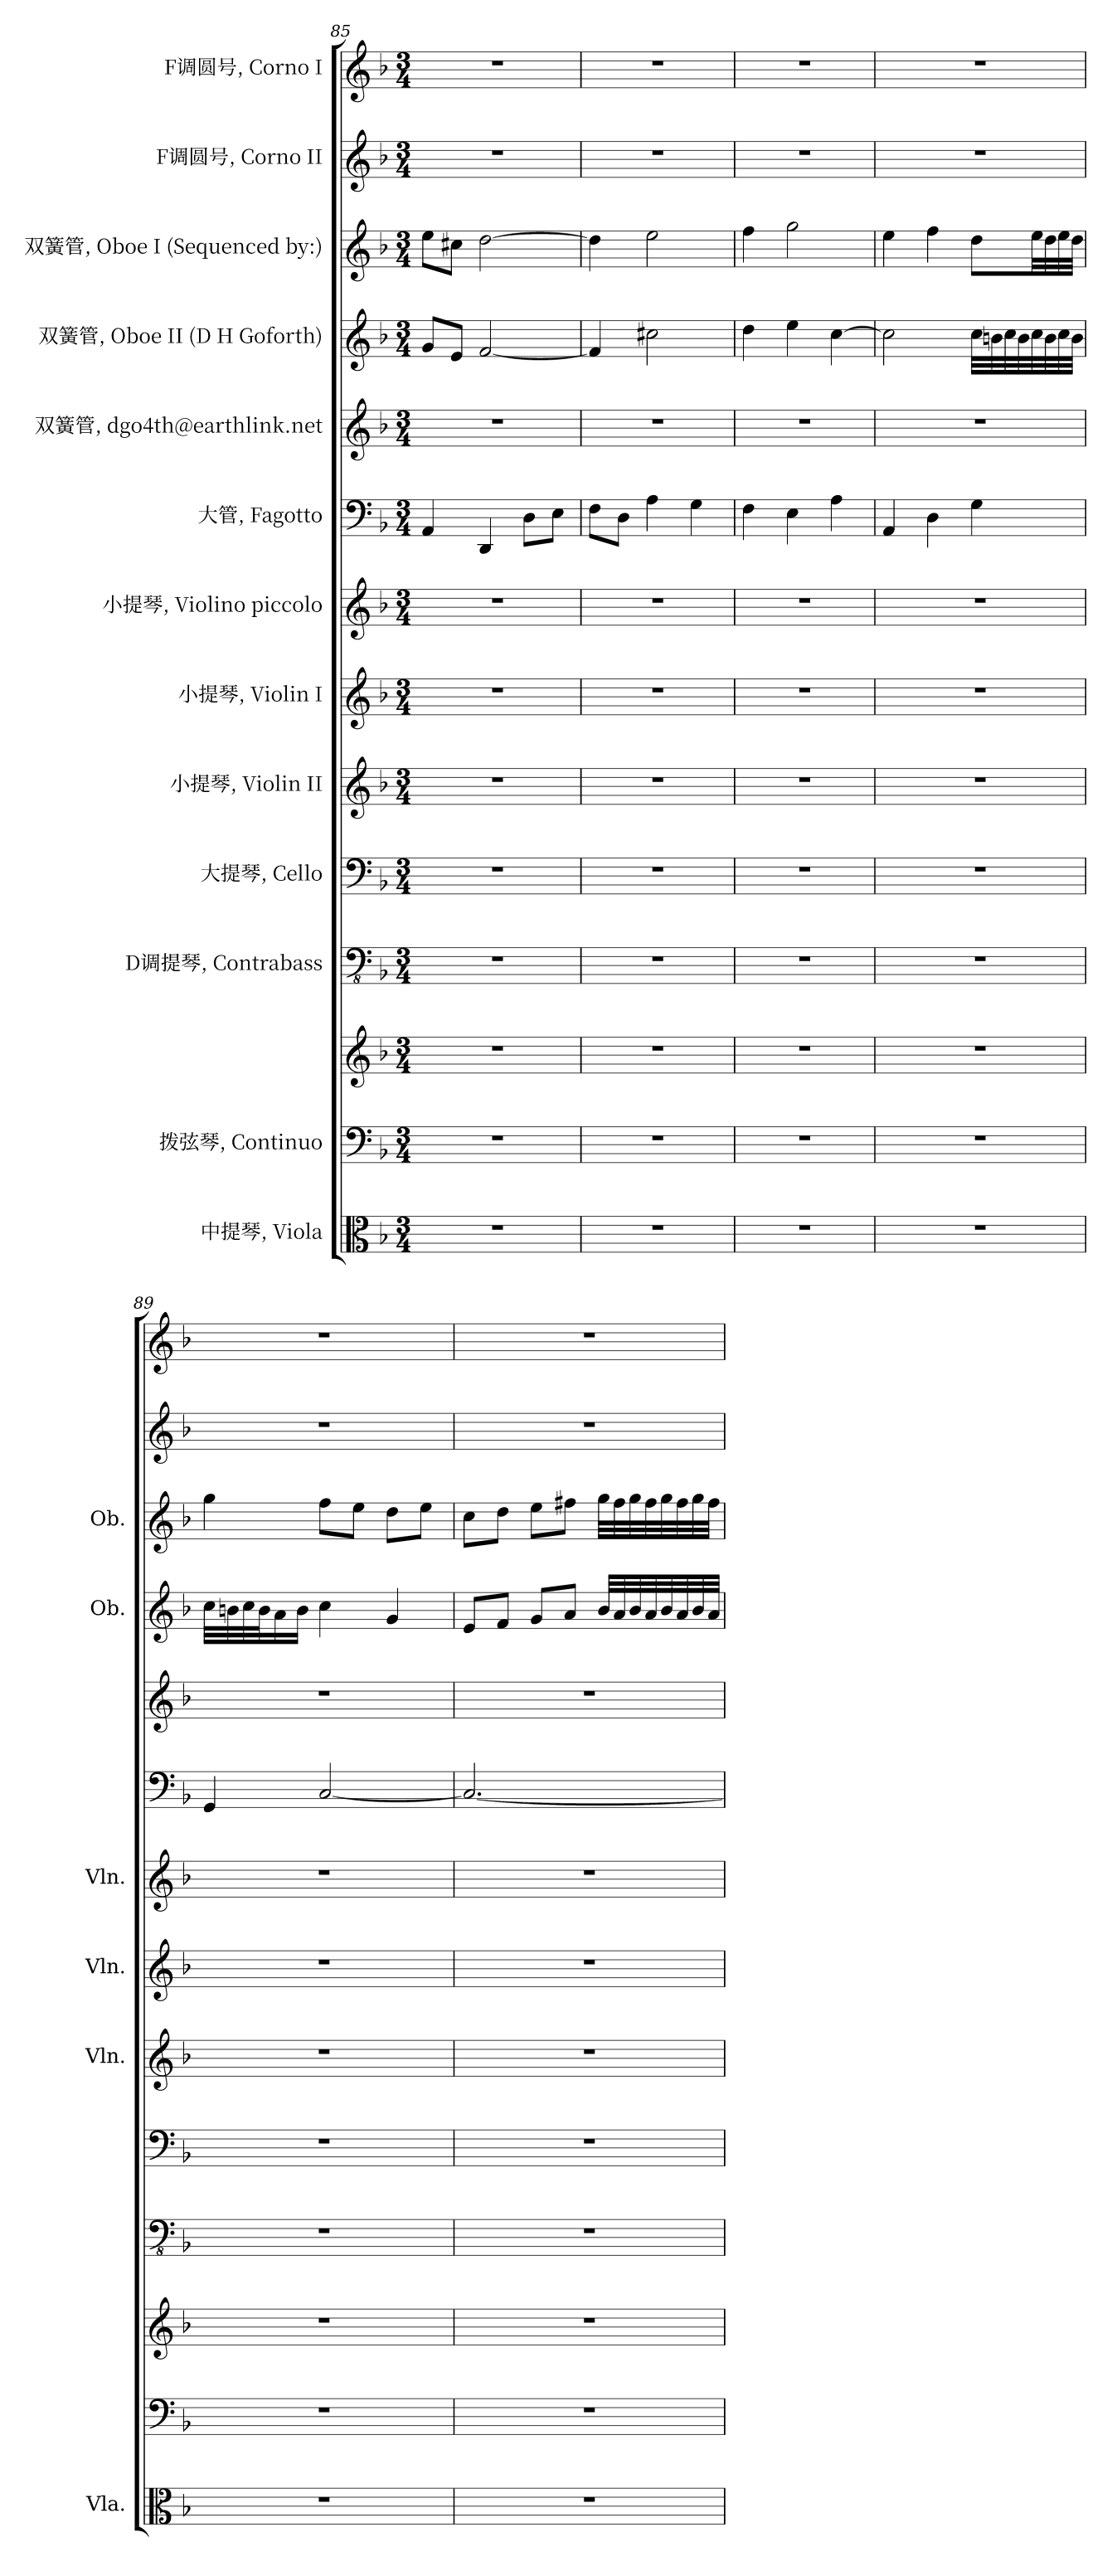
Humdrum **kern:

**kern	**kern	**kern	**kern	**kern	**kern	**kern	**kern	**kern	**kern	**kern	**kern	**kern	**kern
*part13	*part12	*part12	*part11	*part10	*part9	*part8	*part7	*part6	*part5	*part4	*part3	*part2	*part1
*staff14	*staff13	*staff12	*staff11	*staff10	*staff9	*staff8	*staff7	*staff6	*staff5	*staff4	*staff3	*staff2	*staff1
*I"中提琴, Viola	*I"拨弦琴, Continuo	*	*I"D调提琴, Contrabass	*I"大提琴, Cello	*I"小提琴, Violin II	*I"小提琴, Violin I	*I"小提琴, Violino piccolo	*I"大管, Fagotto	*I"双簧管, dgo4th@earthlink.net	*I"双簧管, Oboe II (D H Goforth)	*I"双簧管, Oboe I (Sequenced by:)	*I"F调圆号, Corno II	*I"F调圆号, Corno I
*I'Vla.	*	*	*	*	*I'Vln.	*I'Vln.	*I'Vln.	*	*	*I'Ob.	*I'Ob.	*	*
*clefC3	*clefF4	*clefG2	*clefFv4	*clefF4	*clefG2	*clefG2	*clefG2	*clefF4	*clefG2	*clefG2	*clefG2	*clefG2	*clefG2
*	*	*	*ITrd7c12	*	*	*	*	*	*	*	*	*ITrd4c7	*ITrd4c7
*k[b-]	*k[b-]	*k[b-]	*k[b-]	*k[b-]	*k[b-]	*k[b-]	*k[b-]	*k[b-]	*k[b-]	*k[b-]	*k[b-]	*k[b-e-]	*k[b-e-]
*M3/4	*M3/4	*M3/4	*M3/4	*M3/4	*M3/4	*M3/4	*M3/4	*M3/4	*M3/4	*M3/4	*M3/4	*M3/4	*M3/4
=85	=85	=85	=85	=85	=85	=85	=85	=85	=85	=85	=85	=85	=85
2.r	2.r	2.r	2.r	2.r	2.r	2.r	2.r	4AA/	2.r	8g/L	8ee\L	2.r	2.r
.	.	.	.	.	.	.	.	.	.	8e/J	8cc#X\J	.	.
.	.	.	.	.	.	.	.	4DD/	.	[2f/	[2dd\	.	.
.	.	.	.	.	.	.	.	8D\L	.	.	.	.	.
.	.	.	.	.	.	.	.	8E\J	.	.	.	.	.
=86	=86	=86	=86	=86	=86	=86	=86	=86	=86	=86	=86	=86	=86
2.r	2.r	2.r	2.r	2.r	2.r	2.r	2.r	8F\L	2.r	4f/]	4dd\]	2.r	2.r
.	.	.	.	.	.	.	.	8D\J	.	.	.	.	.
.	.	.	.	.	.	.	.	4A\	.	2cc#X\	2ee\	.	.
.	.	.	.	.	.	.	.	4G\	.	.	.	.	.
=87	=87	=87	=87	=87	=87	=87	=87	=87	=87	=87	=87	=87	=87
2.r	2.r	2.r	2.r	2.r	2.r	2.r	2.r	4F\	2.r	4dd\	4ff\	2.r	2.r
.	.	.	.	.	.	.	.	4E\	.	4ee\	2gg\	.	.
.	.	.	.	.	.	.	.	4A\	.	[4cc\	.	.	.
=88	=88	=88	=88	=88	=88	=88	=88	=88	=88	=88	=88	=88	=88
2.r	2.r	2.r	2.r	2.r	2.r	2.r	2.r	4AA/	2.r	2cc\]	4ee\	2.r	2.r
.	.	.	.	.	.	.	.	4D\	.	.	4ff\	.	.
.	.	.	.	.	.	.	.	4G\	.	32cc\LLL	8dd\L	.	.
.	.	.	.	.	.	.	.	.	.	32bn\	.	.	.
.	.	.	.	.	.	.	.	.	.	32cc\	.	.	.
.	.	.	.	.	.	.	.	.	.	32b\	.	.	.
.	.	.	.	.	.	.	.	.	.	32cc\	32ee\LL	.	.
.	.	.	.	.	.	.	.	.	.	32b\	32dd\	.	.
.	.	.	.	.	.	.	.	.	.	32cc\	32ee\	.	.
.	.	.	.	.	.	.	.	.	.	32b\JJJ	32dd\JJJ	.	.
!!LO:PB:g=z
=89	=89	=89	=89	=89	=89	=89	=89	=89	=89	=89	=89	=89	=89
2.r	2.r	2.r	2.r	2.r	2.r	2.r	2.r	4GG/	2.r	32cc\LLL	4gg\	2.r	2.r
.	.	.	.	.	.	.	.	.	.	32bn\	.	.	.
.	.	.	.	.	.	.	.	.	.	32cc\	.	.	.
.	.	.	.	.	.	.	.	.	.	32b\J	.	.	.
.	.	.	.	.	.	.	.	.	.	16a\	.	.	.
.	.	.	.	.	.	.	.	.	.	16b\JJ	.	.	.
.	.	.	.	.	.	.	.	[2C/	.	4cc\	8ff\L	.	.
.	.	.	.	.	.	.	.	.	.	.	8ee\J	.	.
.	.	.	.	.	.	.	.	.	.	4g/	8dd\L	.	.
.	.	.	.	.	.	.	.	.	.	.	8ee\J	.	.
=90	=90	=90	=90	=90	=90	=90	=90	=90	=90	=90	=90	=90	=90
2.r	2.r	2.r	2.r	2.r	2.r	2.r	2.r	2.C/_	2.r	8e/L	8cc\L	2.r	2.r
.	.	.	.	.	.	.	.	.	.	8f/J	8dd\J	.	.
.	.	.	.	.	.	.	.	.	.	8g/L	8ee\L	.	.
.	.	.	.	.	.	.	.	.	.	8a/J	8ff#X\J	.	.
.	.	.	.	.	.	.	.	.	.	32b-/LLL	32gg\LLL	.	.
.	.	.	.	.	.	.	.	.	.	32a/	32ff#\	.	.
.	.	.	.	.	.	.	.	.	.	32b-/	32gg\	.	.
.	.	.	.	.	.	.	.	.	.	32a/	32ff#\	.	.
.	.	.	.	.	.	.	.	.	.	32b-/	32gg\	.	.
.	.	.	.	.	.	.	.	.	.	32a/	32ff#\	.	.
.	.	.	.	.	.	.	.	.	.	32b-/	32gg\	.	.
.	.	.	.	.	.	.	.	.	.	32a/JJJ	32ff#\JJJ	.	.
=	=	=	=	=	=	=	=	=	=	=	=	=	=
*-	*-	*-	*-	*-	*-	*-	*-	*-	*-	*-	*-	*-	*-
